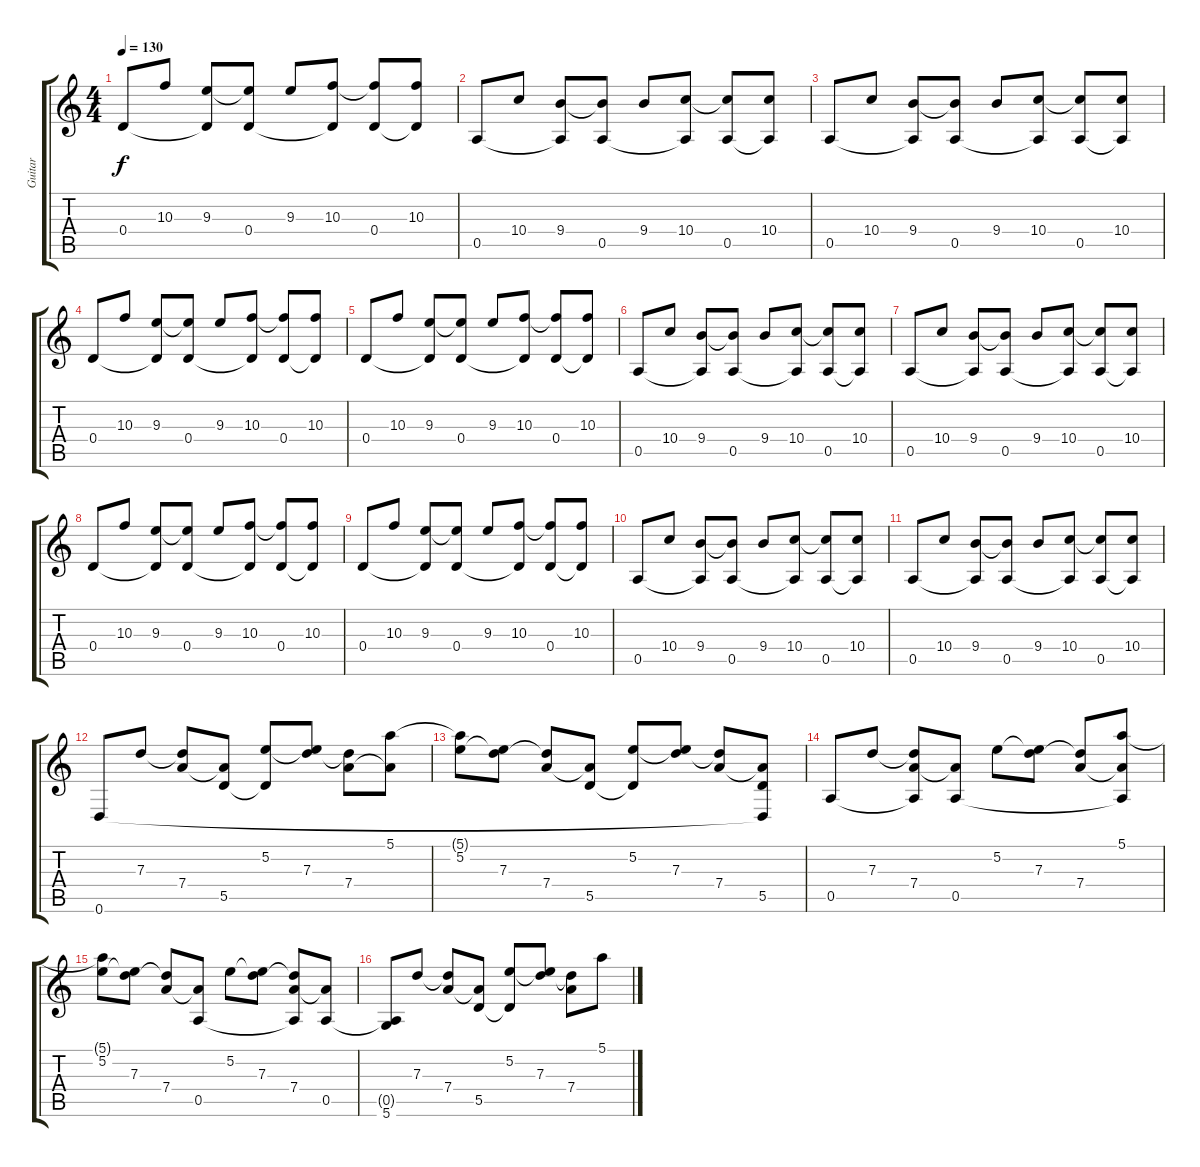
\track ("Guitar" "Guitar") {instrument acousticguitarnylon}
\staff {score tabs}
\tuning (E4 B3 G3 D3 A2 D2) {hide}
\ts (4 4)
\tempo 130
\clef g2
\ks c
0.4.8{dy f} 10.3.8 (9.3 0.4{t}).8 (9.3{t} 0.4).8 9.3.8 (10.3 0.4{t}).8 (10.3{t} 0.4).8 (10.3 0.4{t}).8 |
0.5.8 10.4.8 (9.4 0.5{t}).8 (9.4{t} 0.5).8 9.4.8 (10.4 0.5{t}).8 (10.4{t} 0.5).8 (10.4 0.5{t}).8 |
0.5.8 10.4.8 (9.4 0.5{t}).8 (9.4{t} 0.5).8 9.4.8 (10.4 0.5{t}).8 (10.4{t} 0.5).8 (10.4 0.5{t}).8 |
0.4.8 10.3.8 (9.3 0.4{t}).8 (9.3{t} 0.4).8 9.3.8 (10.3 0.4{t}).8 (10.3{t} 0.4).8 (10.3 0.4{t}).8 |
0.4.8 10.3.8 (9.3 0.4{t}).8 (9.3{t} 0.4).8 9.3.8 (10.3 0.4{t}).8 (10.3{t} 0.4).8 (10.3 0.4{t}).8 |
0.5.8 10.4.8 (9.4 0.5{t}).8 (9.4{t} 0.5).8 9.4.8 (10.4 0.5{t}).8 (10.4{t} 0.5).8 (10.4 0.5{t}).8 |
0.5.8 10.4.8 (9.4 0.5{t}).8 (9.4{t} 0.5).8 9.4.8 (10.4 0.5{t}).8 (10.4{t} 0.5).8 (10.4 0.5{t}).8 |
0.4.8 10.3.8 (9.3 0.4{t}).8 (9.3{t} 0.4).8 9.3.8 (10.3 0.4{t}).8 (10.3{t} 0.4).8 (10.3 0.4{t}).8 |
0.4.8 10.3.8 (9.3 0.4{t}).8 (9.3{t} 0.4).8 9.3.8 (10.3 0.4{t}).8 (10.3{t} 0.4).8 (10.3 0.4{t}).8 |
0.5.8 10.4.8 (9.4 0.5{t}).8 (9.4{t} 0.5).8 9.4.8 (10.4 0.5{t}).8 (10.4{t} 0.5).8 (10.4 0.5{t}).8 |
0.5.8 10.4.8 (9.4 0.5{t}).8 (9.4{t} 0.5).8 9.4.8 (10.4 0.5{t}).8 (10.4{t} 0.5).8 (10.4 0.5{t}).8 |
\section ("" "")
0.6.8 7.3.8 (7.3{t} 7.4).8 (7.4{t} 5.5).8 (5.2 5.5{t}).8 (5.2{t} 7.3).8 (7.3{t} 7.4).8 (5.1 7.4{t}).8 |
(5.1{t} 5.2).8 (5.2{t} 7.3).8 (7.3{t} 7.4).8 (7.4{t} 5.5).8 (5.2 5.5{t}).8 (5.2{t} 7.3).8 (7.3{t} 7.4).8 (7.4{t} 5.5 0.6{t}).8 |
0.5.8 7.3.8 (7.3{t} 7.4 0.5{t}).8 (7.4{t} 0.5).8 5.2.8 (5.2{t} 7.3).8 (7.3{t} 7.4).8 (5.1 7.4{t} 0.5{t}).8 |
(5.1{t} 5.2).8 (5.2{t} 7.3).8 (7.3{t} 7.4).8 (7.4{t} 0.5).8 5.2.8 (5.2{t} 7.3).8 (7.3{t} 7.4 0.5{t}).8 (7.4{t} 0.5).8 |
(0.5{t} 5.6).8 7.3.8 (7.3{t} 7.4).8 (7.4{t} 5.5).8 (5.2 5.5{t}).8 (5.2{t} 7.3).8 (7.3{t} 7.4).8 5.1.8
